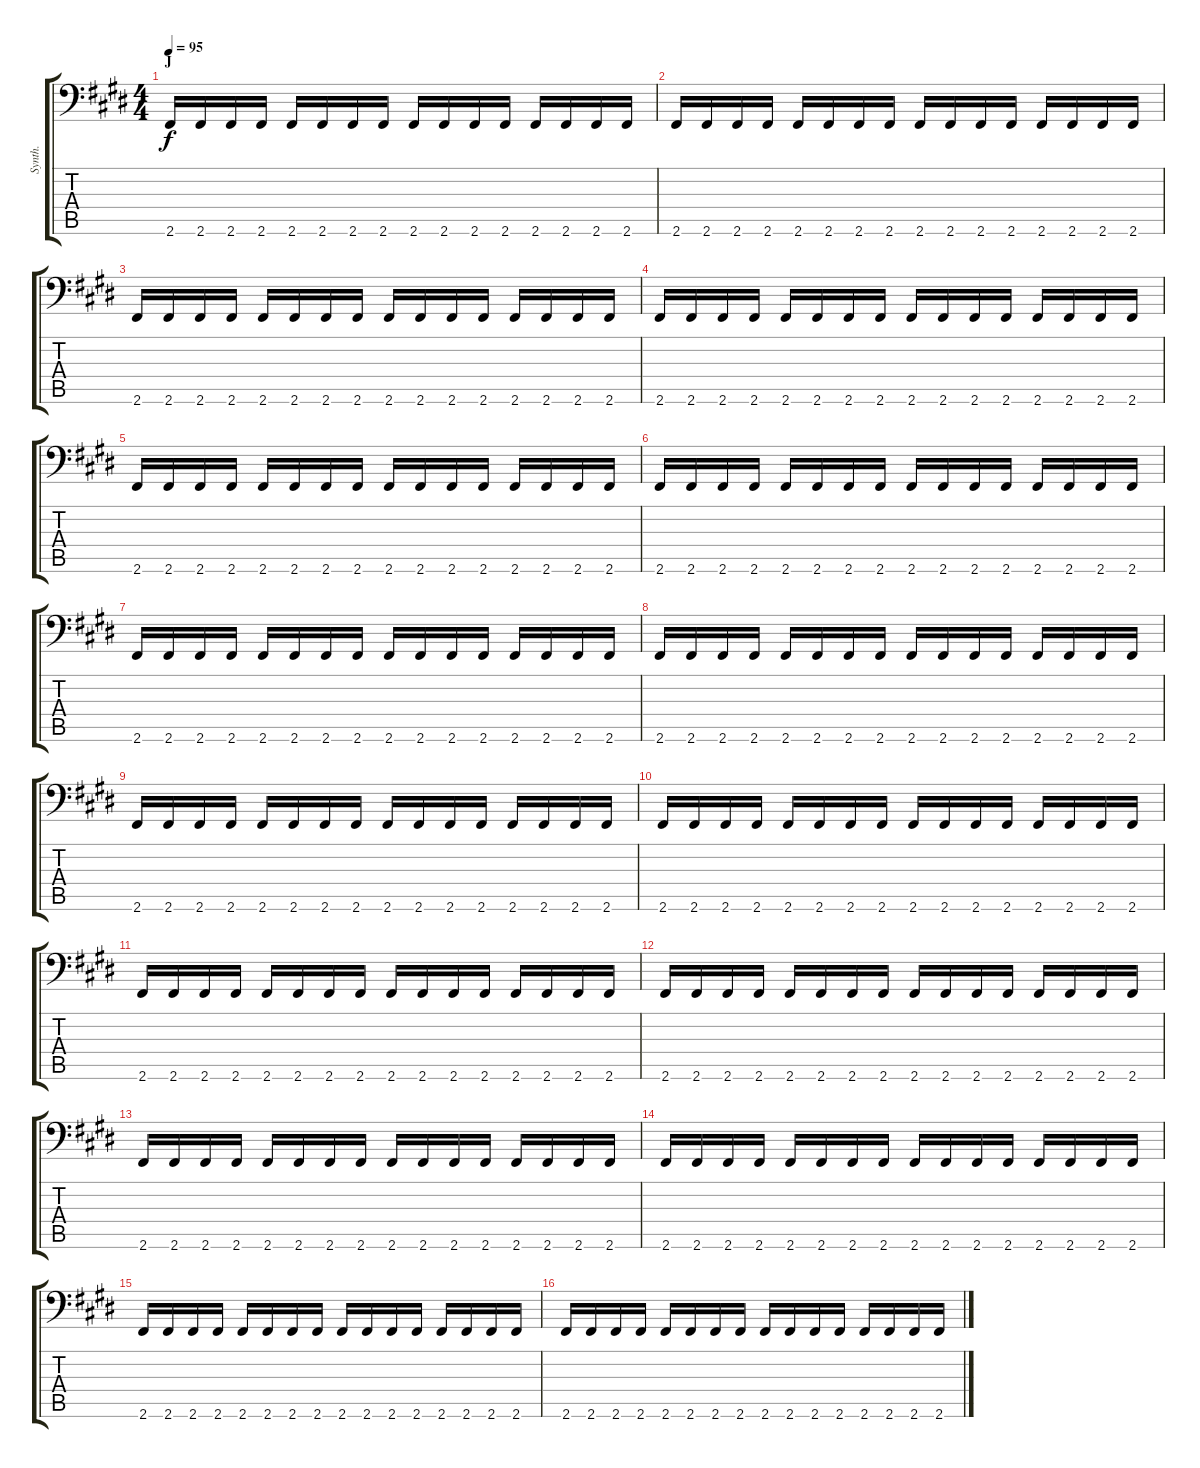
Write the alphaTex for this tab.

\track ("Synth." "Synth.") {instrument electricguitarmuted}
\staff {score tabs}
\tuning (E3 B2 G2 D2 A1 E1) {hide}
\ts (4 4)
\section ("" "J")
\tempo 95
\clef f4
\ks e
2.6.16{dy f} 2.6.16 2.6.16 2.6.16 2.6.16 2.6.16 2.6.16 2.6.16 2.6.16 2.6.16 2.6.16 2.6.16 2.6.16 2.6.16 2.6.16 2.6.16 |
2.6.16 2.6.16 2.6.16 2.6.16 2.6.16 2.6.16 2.6.16 2.6.16 2.6.16 2.6.16 2.6.16 2.6.16 2.6.16 2.6.16 2.6.16 2.6.16 |
2.6.16 2.6.16 2.6.16 2.6.16 2.6.16 2.6.16 2.6.16 2.6.16 2.6.16 2.6.16 2.6.16 2.6.16 2.6.16 2.6.16 2.6.16 2.6.16 |
2.6.16 2.6.16 2.6.16 2.6.16 2.6.16 2.6.16 2.6.16 2.6.16 2.6.16 2.6.16 2.6.16 2.6.16 2.6.16 2.6.16 2.6.16 2.6.16 |
2.6.16 2.6.16 2.6.16 2.6.16 2.6.16 2.6.16 2.6.16 2.6.16 2.6.16 2.6.16 2.6.16 2.6.16 2.6.16 2.6.16 2.6.16 2.6.16 |
2.6.16 2.6.16 2.6.16 2.6.16 2.6.16 2.6.16 2.6.16 2.6.16 2.6.16 2.6.16 2.6.16 2.6.16 2.6.16 2.6.16 2.6.16 2.6.16 |
2.6.16 2.6.16 2.6.16 2.6.16 2.6.16 2.6.16 2.6.16 2.6.16 2.6.16 2.6.16 2.6.16 2.6.16 2.6.16 2.6.16 2.6.16 2.6.16 |
2.6.16 2.6.16 2.6.16 2.6.16 2.6.16 2.6.16 2.6.16 2.6.16 2.6.16 2.6.16 2.6.16 2.6.16 2.6.16 2.6.16 2.6.16 2.6.16 |
2.6.16 2.6.16 2.6.16 2.6.16 2.6.16 2.6.16 2.6.16 2.6.16 2.6.16 2.6.16 2.6.16 2.6.16 2.6.16 2.6.16 2.6.16 2.6.16 |
2.6.16 2.6.16 2.6.16 2.6.16 2.6.16 2.6.16 2.6.16 2.6.16 2.6.16 2.6.16 2.6.16 2.6.16 2.6.16 2.6.16 2.6.16 2.6.16 |
2.6.16 2.6.16 2.6.16 2.6.16 2.6.16 2.6.16 2.6.16 2.6.16 2.6.16 2.6.16 2.6.16 2.6.16 2.6.16 2.6.16 2.6.16 2.6.16 |
2.6.16 2.6.16 2.6.16 2.6.16 2.6.16 2.6.16 2.6.16 2.6.16 2.6.16 2.6.16 2.6.16 2.6.16 2.6.16 2.6.16 2.6.16 2.6.16 |
2.6.16 2.6.16 2.6.16 2.6.16 2.6.16 2.6.16 2.6.16 2.6.16 2.6.16 2.6.16 2.6.16 2.6.16 2.6.16 2.6.16 2.6.16 2.6.16 |
2.6.16 2.6.16 2.6.16 2.6.16 2.6.16 2.6.16 2.6.16 2.6.16 2.6.16 2.6.16 2.6.16 2.6.16 2.6.16 2.6.16 2.6.16 2.6.16 |
2.6.16 2.6.16 2.6.16 2.6.16 2.6.16 2.6.16 2.6.16 2.6.16 2.6.16 2.6.16 2.6.16 2.6.16 2.6.16 2.6.16 2.6.16 2.6.16 |
2.6.16 2.6.16 2.6.16 2.6.16 2.6.16 2.6.16 2.6.16 2.6.16 2.6.16 2.6.16 2.6.16 2.6.16 2.6.16 2.6.16 2.6.16 2.6.16
